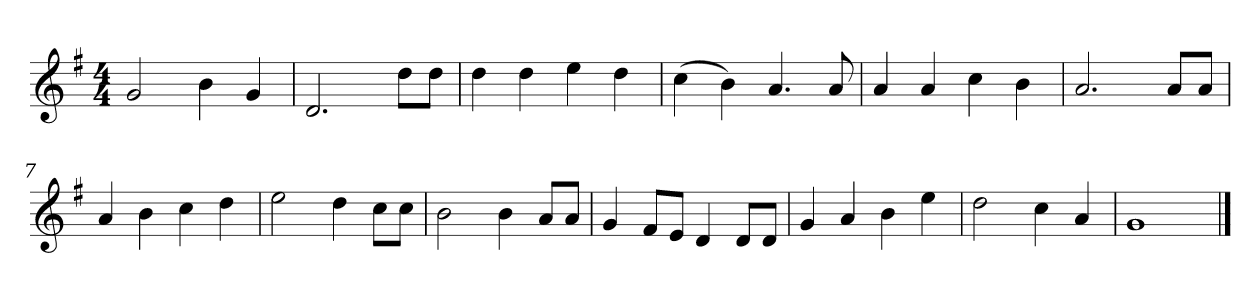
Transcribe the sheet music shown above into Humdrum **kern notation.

**kern
*part1
*staff1
*k[f#]
*M4/4
*MM120
=1
2g
4b
4g
=2
2.d
8ddL
8ddJ
=3
4dd
4dd
4ee
4dd
=4
(4cc
4b)
4.a
8a
=5
4a
4a
4cc
4b
=6
2.a
8aL
8aJ
=7
4a
4b
4cc
4dd
=8
2ee
4dd
8ccL
8ccJ
=9
2b
4b
8aL
8aJ
=10
4g
8f#L
8eJ
4d
8dL
8dJ
=11
4g
4a
4b
4ee
=12
2dd
4cc
4a
=13
1g
==
*-
